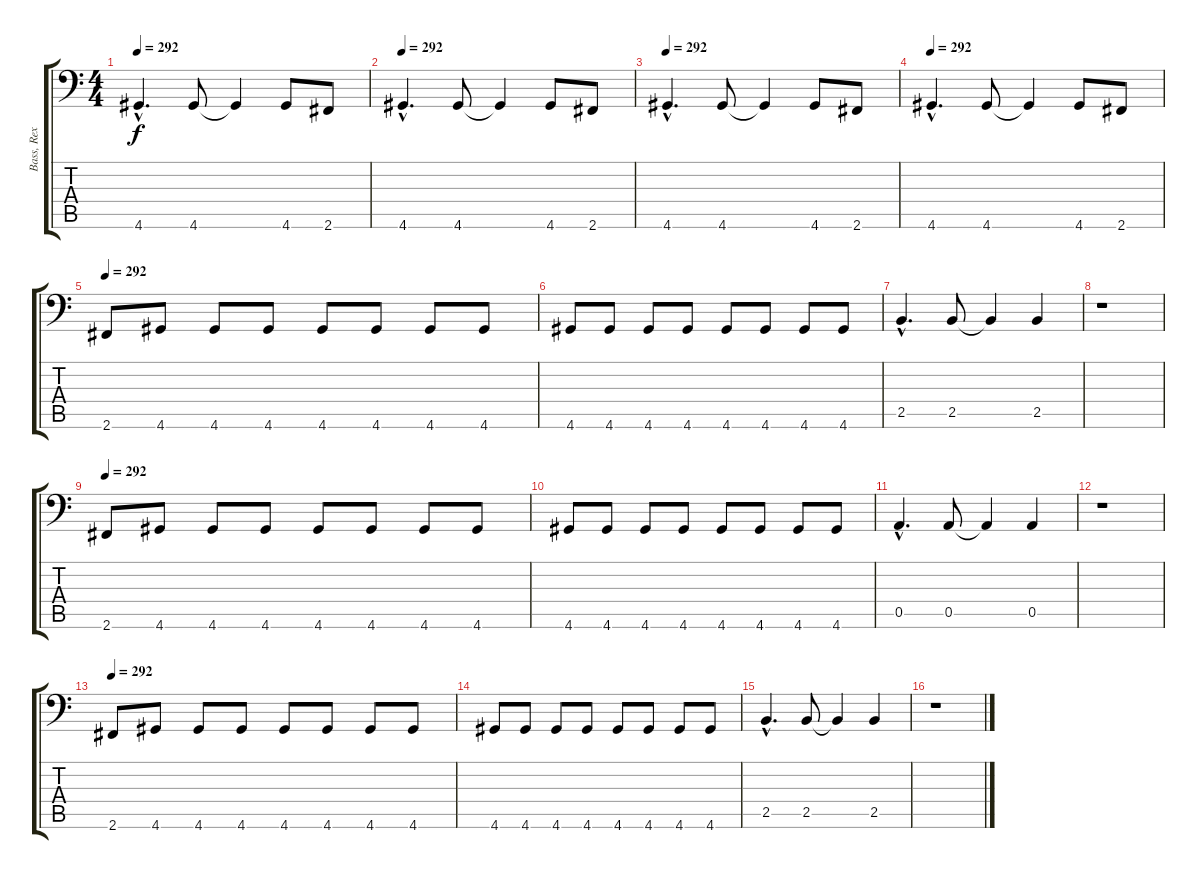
\track ("Bass, Rex" "Bass, Rex") {instrument electricbasspick}
\staff {score tabs}
\tuning (E3 B2 G2 D2 A1 E1) {hide}
\ts (4 4)
\tempo 292
\clef f4
\ks c
4.6{hac}.4{d dy f} 4.6.8 4.6{t}.4 4.6.8 2.6.8 |
\tempo 292
4.6{hac}.4{d} 4.6.8 4.6{t}.4 4.6.8 2.6.8 |
\tempo 292
4.6{hac}.4{d} 4.6.8 4.6{t}.4 4.6.8 2.6.8 |
\tempo 292
4.6{hac}.4{d} 4.6.8 4.6{t}.4 4.6.8 2.6.8 |
\tempo 292
2.6.8 4.6.8 4.6.8 4.6.8 4.6.8 4.6.8 4.6.8 4.6.8 |
4.6.8 4.6.8 4.6.8 4.6.8 4.6.8 4.6.8 4.6.8 4.6.8 |
2.5{hac}.4{d} 2.5.8 2.5{t}.4 2.5.4 |
r.1 |
\tempo 292
2.6.8 4.6.8 4.6.8 4.6.8 4.6.8 4.6.8 4.6.8 4.6.8 |
4.6.8 4.6.8 4.6.8 4.6.8 4.6.8 4.6.8 4.6.8 4.6.8 |
0.5{hac}.4{d} 0.5.8 0.5{t}.4 0.5.4 |
r.1 |
\tempo 292
2.6.8 4.6.8 4.6.8 4.6.8 4.6.8 4.6.8 4.6.8 4.6.8 |
4.6.8 4.6.8 4.6.8 4.6.8 4.6.8 4.6.8 4.6.8 4.6.8 |
2.5{hac}.4{d} 2.5.8 2.5{t}.4 2.5.4 |
r.1
